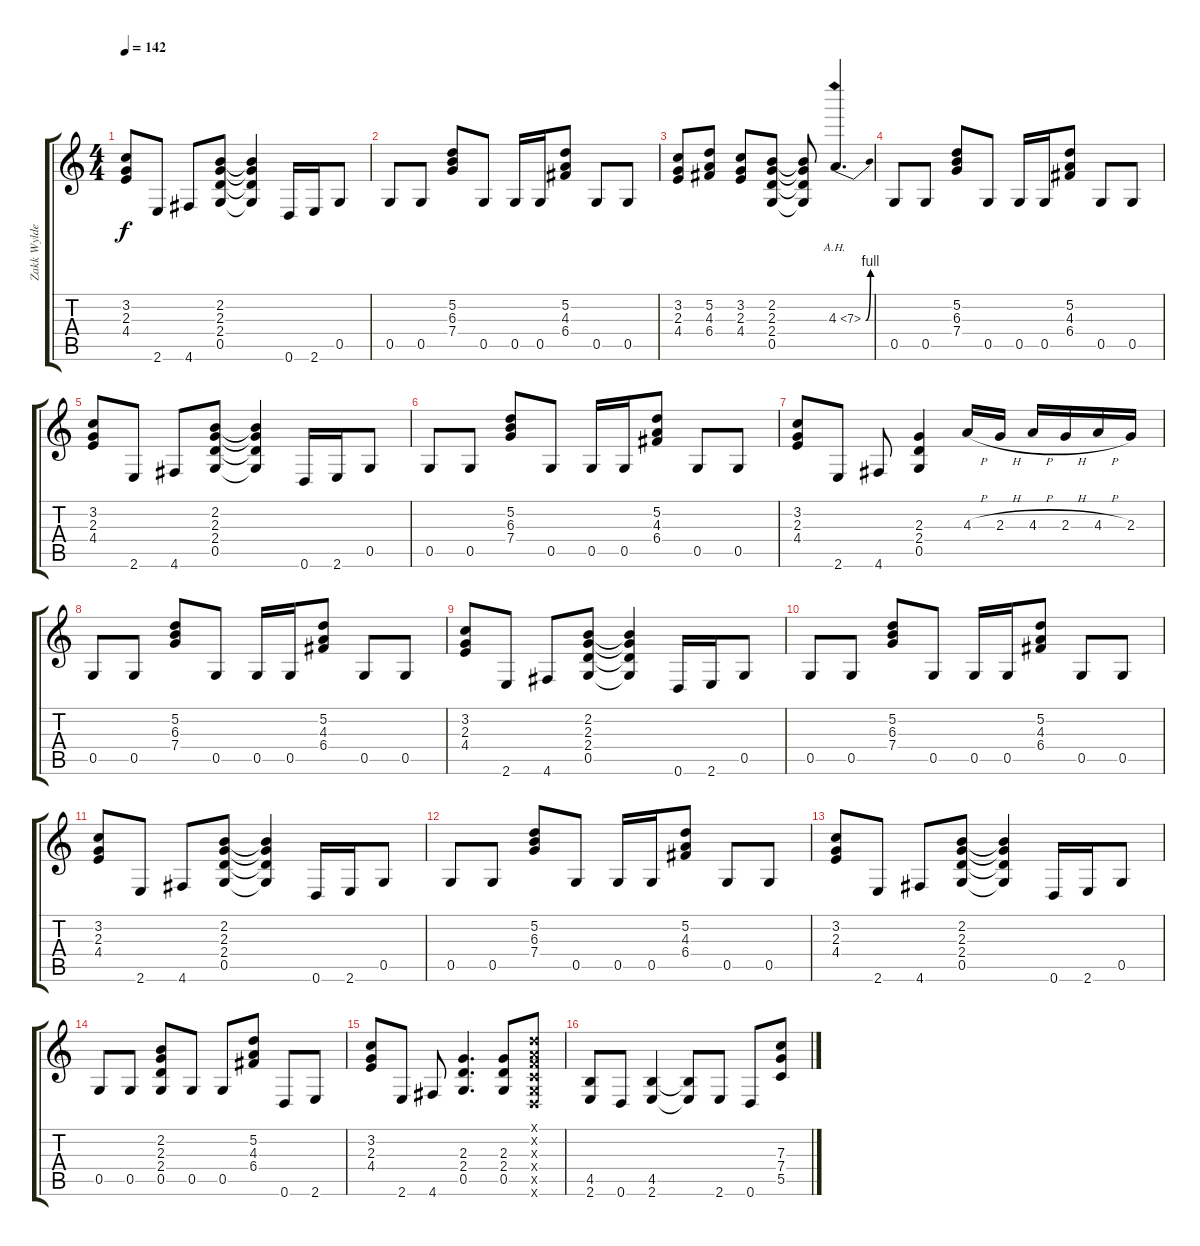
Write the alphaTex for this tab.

\track ("Zakk Wylde" "Zakk Wylde") {instrument distortionguitar}
\staff {score tabs}
\tuning (D4 A3 F3 C3 G2 D2) {hide}
\ts (4 4)
\tempo 142
\clef g2
\ks c
(3.2 2.3 4.4).8{dy f} 2.6.8 4.6.8 (2.2 2.3 2.4 0.5).8 (2.2{t} 2.3{t} 2.4{t} 0.5{t}).4 0.6.16 2.6.16 0.5.8 |
0.5.8 0.5.8 (5.2 6.3 7.4).8 0.5.8 0.5.16 0.5.16 (5.2 4.3 6.4).8 0.5.8 0.5.8 |
(3.2 2.3 4.4).8 (5.2 4.3 6.4).8 (3.2 2.3 4.4).8 (2.2 2.3 2.4 0.5).8 (2.2{t} 2.3{t} 2.4{t} 0.5{t}).8 4.3{be (bend 0 0 60 4) ah 3}.4{d} |
0.5.8 0.5.8 (5.2 6.3 7.4).8 0.5.8 0.5.16 0.5.16 (5.2 4.3 6.4).8 0.5.8 0.5.8 |
(3.2 2.3 4.4).8 2.6.8 4.6.8 (2.2 2.3 2.4 0.5).8 (2.2{t} 2.3{t} 2.4{t} 0.5{t}).4 0.6.16 2.6.16 0.5.8 |
0.5.8 0.5.8 (5.2 6.3 7.4).8 0.5.8 0.5.16 0.5.16 (5.2 4.3 6.4).8 0.5.8 0.5.8 |
(3.2 2.3 4.4).8 2.6.8 4.6.8 (2.3 2.4 0.5).4 4.3{h}.16 2.3{h}.16 4.3{h}.16 2.3{h}.16 4.3{h}.16 2.3.16 |
0.5.8 0.5.8 (5.2 6.3 7.4).8 0.5.8 0.5.16 0.5.16 (5.2 4.3 6.4).8 0.5.8 0.5.8 |
(3.2 2.3 4.4).8 2.6.8 4.6.8 (2.2 2.3 2.4 0.5).8 (2.2{t} 2.3{t} 2.4{t} 0.5{t}).4 0.6.16 2.6.16 0.5.8 |
0.5.8 0.5.8 (5.2 6.3 7.4).8 0.5.8 0.5.16 0.5.16 (5.2 4.3 6.4).8 0.5.8 0.5.8 |
(3.2 2.3 4.4).8 2.6.8 4.6.8 (2.2 2.3 2.4 0.5).8 (2.2{t} 2.3{t} 2.4{t} 0.5{t}).4 0.6.16 2.6.16 0.5.8 |
0.5.8 0.5.8 (5.2 6.3 7.4).8 0.5.8 0.5.16 0.5.16 (5.2 4.3 6.4).8 0.5.8 0.5.8 |
(3.2 2.3 4.4).8 2.6.8 4.6.8 (2.2 2.3 2.4 0.5).8 (2.2{t} 2.3{t} 2.4{t} 0.5{t}).4 0.6.16 2.6.16 0.5.8 |
0.5.8 0.5.8 (2.2 2.3 2.4 0.5).8 0.5.8 0.5.8 (5.2 4.3 6.4).8 0.6.8 2.6.8 |
(3.2 2.3 4.4).8 2.6.8 4.6.8 (2.3 2.4 0.5).4{d} (2.3 2.4 0.5).8 (0.1{x} 0.2{x} 0.3{x} 0.4{x} 0.5{x} 0.6{x}).8 |
(4.5 2.6).8 0.6.8 (4.5 2.6).4 (4.5{t} 2.6{t}).8 2.6.8 0.6.8 (7.3 7.4 5.5).8
